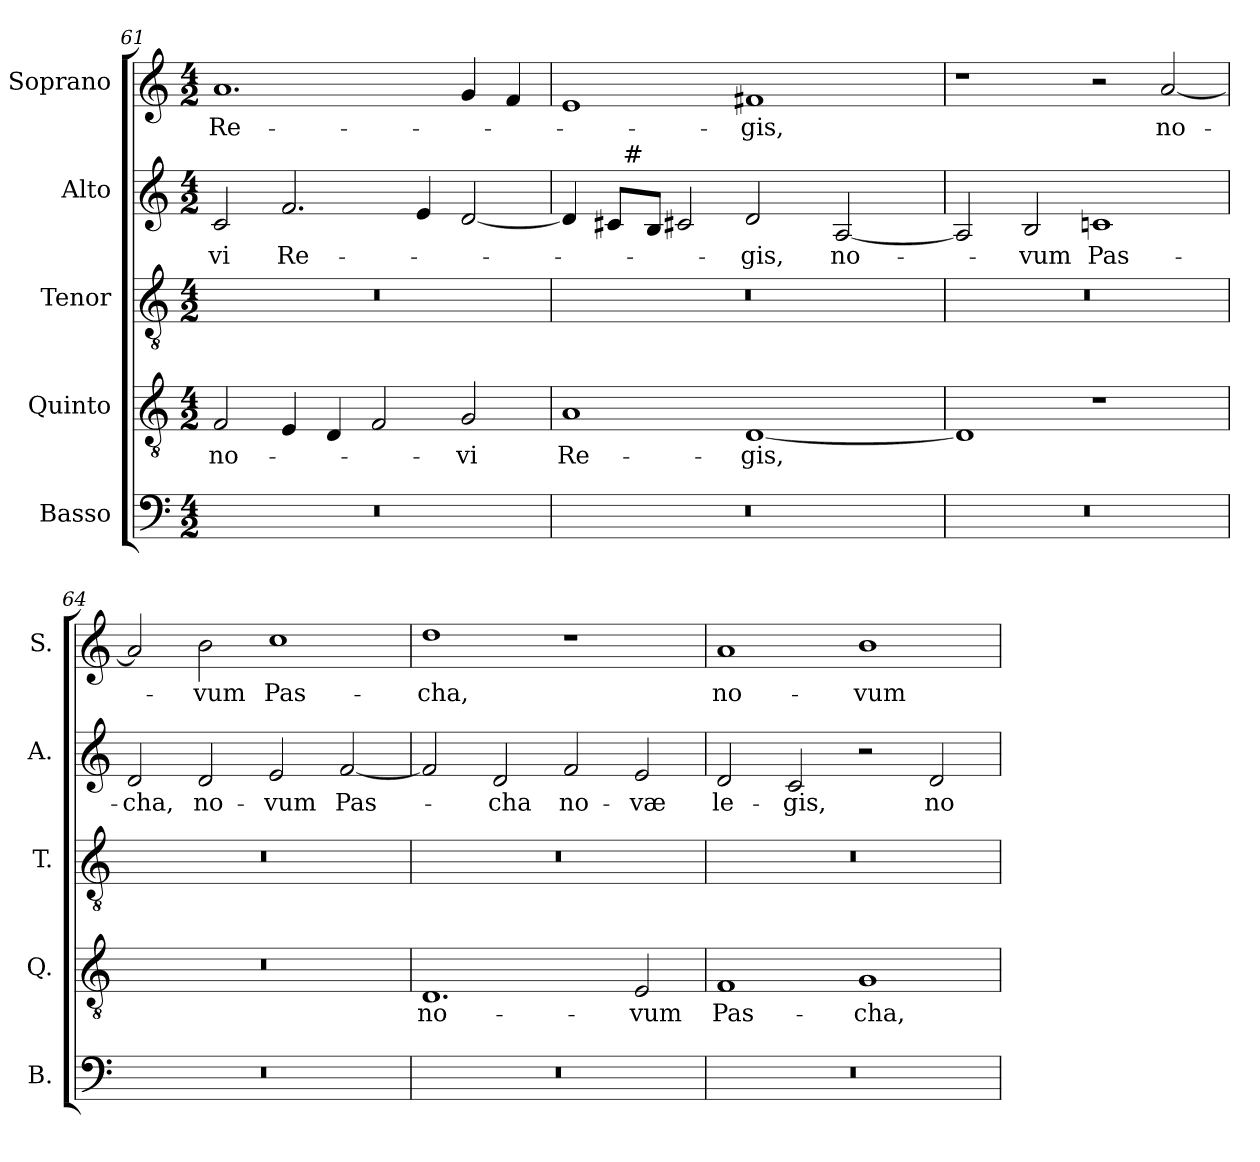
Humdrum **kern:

**kern	**kern	**text	**kern	**kern	**text	**kern	**text
*part5	*part4	*part4	*part3	*part2	*part2	*part1	*part1
*staff5	*staff4	*staff4	*staff3	*staff2	*staff2	*staff1	*staff1
*I"Basso	*I"Quinto	*	*I"Tenor	*I"Alto	*	*I"Soprano	*
*I'B.	*I'Q.	*	*I'T.	*I'A.	*	*I'S.	*
*clefF4	*clefGv2	*	*clefGv2	*clefG2	*	*clefG2	*
*	*ITrd7c12	*	*ITrd7c12	*	*	*	*
*k[]	*k[]	*	*k[]	*k[]	*	*k[]	*
*C:	*C:	*	*C:	*C:	*	*C:	*
*M4/2	*M4/2	*	*M4/2	*M4/2	*	*M4/2	*
=61	=61	=61	=61	=61	=61	=61	=61
!LO:N:vis=1	!	!	!	!	!	!	!
!	!	!LO:LY:b:color=#000000	!LO:N:vis=1	!	!	!	!
!	!	!	!	!	!LO:LY:b:color=#000000	!	!
!	!	!	!	!	!	!	!LO:LY:b:color=#000000
0r	2FFi/	no-	0r	2ci/	-vi	1.ai	Re-
!	!	!	!	!	!LO:LY:b:color=#000000	!	!
.	4EEi/	.	.	2.fi/	Re-	.	.
.	4DDi/	.	.	.	.	.	.
.	2FFi/	.	.	.	.	.	.
.	.	.	.	4ei/	.	.	.
!	!	!LO:LY:b:color=#000000	!	!	!	!	!
.	2GGi/	-vi	.	[2di/	.	4gi/	.
.	.	.	.	.	.	4fi/	.
=62	=62	=62	=62	=62	=62	=62	=62
!LO:N:vis=1	!	!	!	!	!	!	!
!	!	!LO:LY:b:color=#000000	!LO:N:vis=1	!	!	!	!
*	*	*	*	*^	*	*	*
0r	1AAi	Re-	0r	4di/]	4ryy	.	1ei	.
.	.	.	.	8c#i/L	32ryy	.	.	.
.	.	.	.	.	256ryy	.	.	.
!	!	!	!	!	!LO:TX:a:t=#	!	!	!
.	.	.	.	.	1ryy	.	.	.
.	.	.	.	8Bi/J	.	.	.	.
.	.	.	.	2c#Xi/	.	.	.	.
!	!	!LO:LY:b:color=#000000	!	!	!	!	!	!
!	!	!	!	!	!	!LO:LY:b:color=#000000	!	!
!	!	!	!	!	!	!	!	!LO:LY:b:color=#000000
.	[1DDi	-gis,	.	2di/	.	-gis,	1f#Xi	-gis,
.	.	.	.	.	2ryy	.	.	.
!	!	!	!	!	!	!LO:LY:b:color=#000000	!	!
.	.	.	.	[2Ai/	.	no-	.	.
.	.	.	.	.	8ryy	.	.	.
.	.	.	.	.	16ryy	.	.	.
.	.	.	.	.	64..ryy	.	.	.
!!LO:LB:g=z
=63	=63	=63	=63	=63	=63	=63	=63	=63
!LO:N:vis=1	!	!	!LO:N:vis=1	!	!	!	!	!
*	*	*	*	*v	*v	*	*	*
0r	1DDi]	.	0r	2Ai/]	.	1r	.
!	!	!	!	!	!LO:LY:b:color=#000000	!	!
.	.	.	.	2Bi/	-vum	.	.
!	!	!	!	!	!LO:LY:b:color=#000000	!	!
.	1r	.	.	1cni	Pas-	2r	.
!	!	!	!	!	!	!	!LO:LY:b:color=#000000
.	.	.	.	.	.	[2ai/	no-
=64	=64	=64	=64	=64	=64	=64	=64
!LO:N:vis=1	!LO:N:vis=1	!	!LO:N:vis=1	!	!	!	!
!	!	!	!	!	!LO:LY:b:color=#000000	!	!
0r	0r	.	0r	2di/	-cha,	2ai/]	.
!	!	!	!	!	!LO:LY:b:color=#000000	!	!
!	!	!	!	!	!	!	!LO:LY:b:color=#000000
.	.	.	.	2di/	no-	2bi\	-vum
!	!	!	!	!	!LO:LY:b:color=#000000	!	!
!	!	!	!	!	!	!	!LO:LY:b:color=#000000
.	.	.	.	2ei/	-vum	1cci	Pas-
!	!	!	!	!	!LO:LY:b:color=#000000	!	!
.	.	.	.	[2fi/	Pas-	.	.
=65	=65	=65	=65	=65	=65	=65	=65
!LO:N:vis=1	!	!	!	!	!	!	!
!	!	!LO:LY:b:color=#000000	!LO:N:vis=1	!	!	!	!
!	!	!	!	!	!	!	!LO:LY:b:color=#000000
0r	1.DDi	no-	0r	2fi/]	.	1ddi	-cha,
!	!	!	!	!	!LO:LY:b:color=#000000	!	!
.	.	.	.	2di/	-cha	.	.
!	!	!	!	!	!LO:LY:b:color=#000000	!	!
.	.	.	.	2fi/	no-	1r	.
!	!	!LO:LY:b:color=#000000	!	!	!	!	!
!	!	!	!	!	!LO:LY:b:color=#000000	!	!
.	2EEi/	-vum	.	2ei/	-væ	.	.
=66	=66	=66	=66	=66	=66	=66	=66
!LO:N:vis=1	!	!	!	!	!	!	!
!	!	!LO:LY:b:color=#000000	!LO:N:vis=1	!	!	!	!
!	!	!	!	!	!LO:LY:b:color=#000000	!	!
!	!	!	!	!	!	!	!LO:LY:b:color=#000000
0r	1FFi	Pas-	0r	2di/	le-	1ai	no-
!	!	!	!	!	!LO:LY:b:color=#000000	!	!
.	.	.	.	2ci/	-gis,	.	.
!	!	!LO:LY:b:color=#000000	!	!	!	!	!
!	!	!	!	!	!	!	!LO:LY:b:color=#000000
.	1GGi	-cha,	.	2r	.	1bi	-vum
!	!	!	!	!	!LO:LY:b:color=#000000	!	!
.	.	.	.	2di/	no-	.	.
=	=	=	=	=	=	=	=
*-	*-	*-	*-	*-	*-	*-	*-
